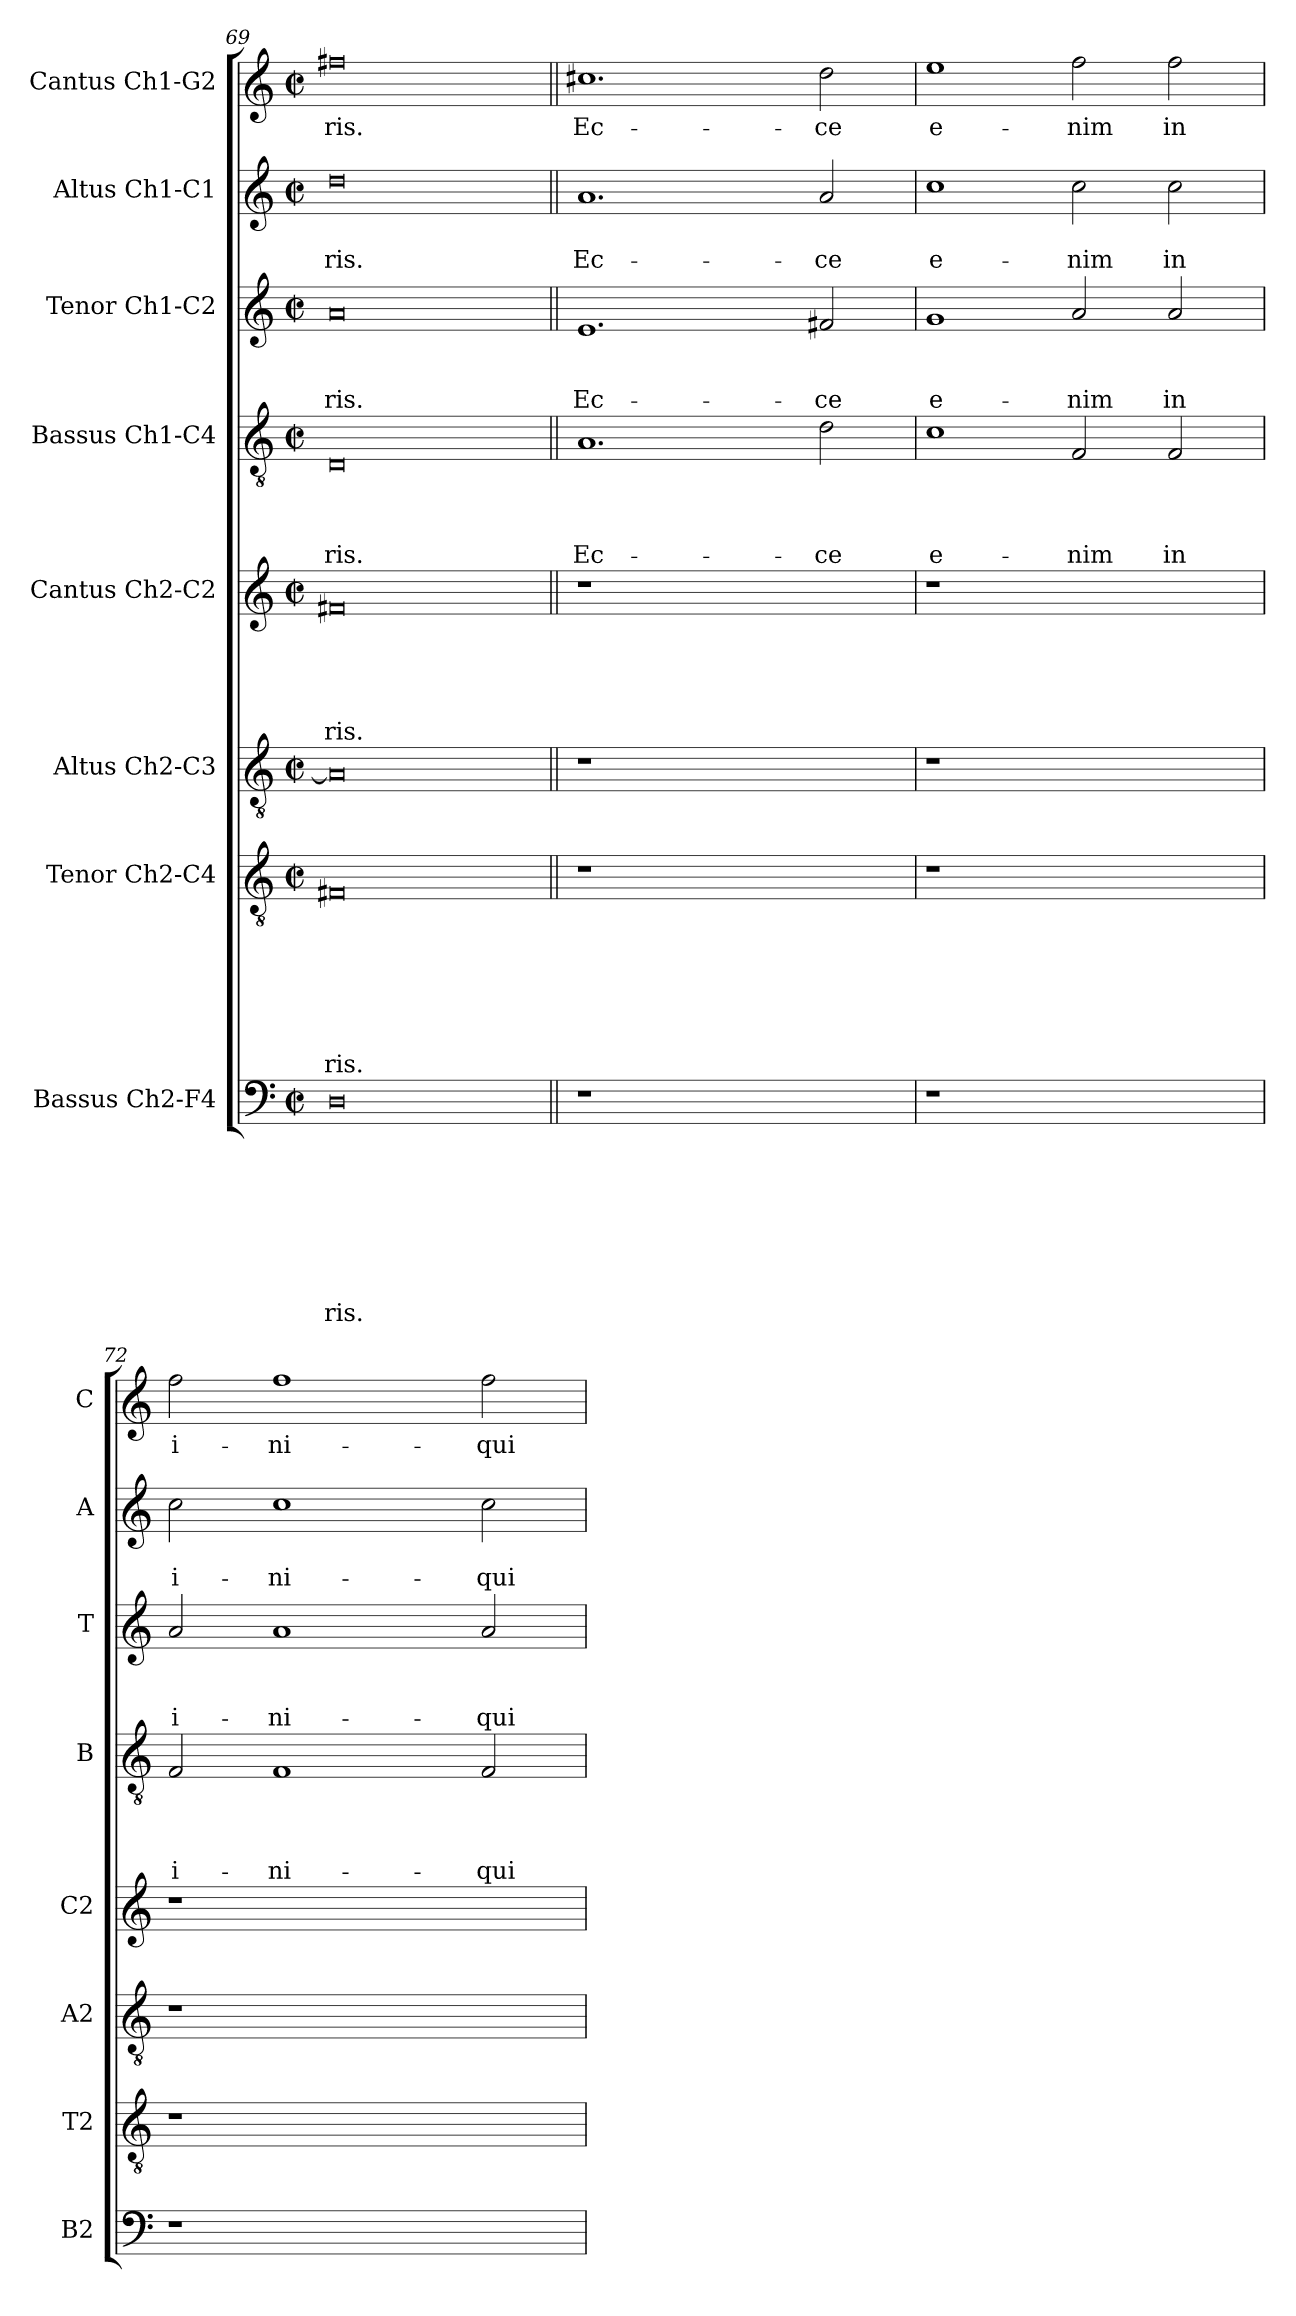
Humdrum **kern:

**kern	**text	**text	**text	**text	**text	**text	**text	**text	**kern	**text	**text	**text	**text	**text	**text	**text	**kern	**kern	**text	**text	**text	**text	**text	**kern	**text	**text	**text	**text	**kern	**text	**text	**text	**kern	**text	**text	**kern	**text
*part8	*part8	*part8	*part8	*part8	*part8	*part8	*part8	*part8	*part7	*part7	*part7	*part7	*part7	*part7	*part7	*part7	*part6	*part5	*part5	*part5	*part5	*part5	*part5	*part4	*part4	*part4	*part4	*part4	*part3	*part3	*part3	*part3	*part2	*part2	*part2	*part1	*part1
*staff8	*staff8	*staff8	*staff8	*staff8	*staff8	*staff8	*staff8	*staff8	*staff7	*staff7	*staff7	*staff7	*staff7	*staff7	*staff7	*staff7	*staff6	*staff5	*staff5	*staff5	*staff5	*staff5	*staff5	*staff4	*staff4	*staff4	*staff4	*staff4	*staff3	*staff3	*staff3	*staff3	*staff2	*staff2	*staff2	*staff1	*staff1
*I"Bassus Ch2-F4	*	*	*	*	*	*	*	*	*I"Tenor Ch2-C4	*	*	*	*	*	*	*	*I"Altus Ch2-C3	*I"Cantus Ch2-C2	*	*	*	*	*	*I"Bassus Ch1-C4	*	*	*	*	*I"Tenor Ch1-C2	*	*	*	*I"Altus Ch1-C1	*	*	*I"Cantus Ch1-G2	*
*I'B2	*	*	*	*	*	*	*	*	*I'T2	*	*	*	*	*	*	*	*I'A2	*I'C2	*	*	*	*	*	*I'B	*	*	*	*	*I'T	*	*	*	*I'A	*	*	*I'C	*
*clefF4	*	*	*	*	*	*	*	*	*clefGv2	*	*	*	*	*	*	*	*clefGv2	*clefG2	*	*	*	*	*	*clefGv2	*	*	*	*	*clefG2	*	*	*	*clefG2	*	*	*clefG2	*
*k[]	*	*	*	*	*	*	*	*	*k[]	*	*	*	*	*	*	*	*k[]	*k[]	*	*	*	*	*	*k[]	*	*	*	*	*k[]	*	*	*	*k[]	*	*	*k[]	*
*C:	*	*	*	*	*	*	*	*	*C:	*	*	*	*	*	*	*	*C:	*C:	*	*	*	*	*	*C:	*	*	*	*	*C:	*	*	*	*C:	*	*	*C:	*
*M2/2	*	*	*	*	*	*	*	*	*M2/2	*	*	*	*	*	*	*	*M2/2	*M2/2	*	*	*	*	*	*M2/2	*	*	*	*	*M2/2	*	*	*	*M2/2	*	*	*M2/2	*
*met(c|)	*	*	*	*	*	*	*	*	*met(c|)	*	*	*	*	*	*	*	*met(c|)	*met(c|)	*	*	*	*	*	*met(c|)	*	*	*	*	*met(c|)	*	*	*	*met(c|)	*	*	*met(c|)	*
=69	=69	=69	=69	=69	=69	=69	=69	=69	=69	=69	=69	=69	=69	=69	=69	=69	=69	=69	=69	=69	=69	=69	=69	=69	=69	=69	=69	=69	=69	=69	=69	=69	=69	=69	=69	=69	=69
!	!	!	!	!	!	!	!	!LO:LY:b	!	!	!	!	!	!	!	!LO:LY:b	!	!	!	!	!	!	!LO:LY:b	!	!	!	!	!LO:LY:b	!	!	!	!LO:LY:b	!	!	!LO:LY:b	!	!LO:LY:b
0D	.	.	.	.	.	.	.	-ris.	0F#X	.	.	.	.	.	.	-ris.	0A]	0f#X	.	.	.	.	-ris.	0D	.	.	.	-ris.	0a	.	.	-ris.	0dd	.	-ris.	0ff#X	-ris.
=70||	=70||	=70||	=70||	=70||	=70||	=70||	=70||	=70||	=70||	=70||	=70||	=70||	=70||	=70||	=70||	=70||	=70||	=70||	=70||	=70||	=70||	=70||	=70||	=70||	=70||	=70||	=70||	=70||	=70||	=70||	=70||	=70||	=70||	=70||	=70||	=70||	=70||
!	!	!	!	!	!	!	!	!	!	!	!	!	!	!	!	!	!	!	!	!	!	!	!	!	!	!	!	!LO:LY:b	!	!	!	!LO:LY:b	!	!	!LO:LY:b	!	!LO:LY:b
1r	.	.	.	.	.	.	.	.	1r	.	.	.	.	.	.	.	1r	1r	.	.	.	.	.	1.A	.	.	.	Ec-	1.e	.	.	Ec-	1.a	.	Ec-	1.cc#X	Ec-
1ryy	.	.	.	.	.	.	.	.	1ryy	.	.	.	.	.	.	.	1ryy	1ryy	.	.	.	.	.	.	.	.	.	.	.	.	.	.	.	.	.	.	.
!	!	!	!	!	!	!	!	!	!	!	!	!	!	!	!	!	!	!	!	!	!	!	!	!	!	!	!	!LO:LY:b	!	!	!	!LO:LY:b	!	!	!LO:LY:b	!	!LO:LY:b
.	.	.	.	.	.	.	.	.	.	.	.	.	.	.	.	.	.	.	.	.	.	.	.	2d\	.	.	.	-ce	2f#X/	.	.	-ce	2a/	.	-ce	2dd\	-ce
=71	=71	=71	=71	=71	=71	=71	=71	=71	=71	=71	=71	=71	=71	=71	=71	=71	=71	=71	=71	=71	=71	=71	=71	=71	=71	=71	=71	=71	=71	=71	=71	=71	=71	=71	=71	=71	=71
!	!	!	!	!	!	!	!	!	!	!	!	!	!	!	!	!	!	!	!	!	!	!	!	!	!	!	!	!LO:LY:b	!	!	!	!LO:LY:b	!	!	!LO:LY:b	!	!LO:LY:b
1r	.	.	.	.	.	.	.	.	1r	.	.	.	.	.	.	.	1r	1r	.	.	.	.	.	1c	.	.	.	e-	1g	.	.	e-	1cc	.	e-	1ee	e-
!	!	!	!	!	!	!	!	!	!	!	!	!	!	!	!	!	!	!	!	!	!	!	!	!	!	!	!	!LO:LY:b	!	!	!	!LO:LY:b	!	!	!LO:LY:b	!	!LO:LY:b
1ryy	.	.	.	.	.	.	.	.	1ryy	.	.	.	.	.	.	.	1ryy	1ryy	.	.	.	.	.	2F/	.	.	.	-nim	2a/	.	.	-nim	2cc\	.	-nim	2ff\	-nim
!	!	!	!	!	!	!	!	!	!	!	!	!	!	!	!	!	!	!	!	!	!	!	!	!	!	!	!	!LO:LY:b	!	!	!	!LO:LY:b	!	!	!LO:LY:b	!	!LO:LY:b
.	.	.	.	.	.	.	.	.	.	.	.	.	.	.	.	.	.	.	.	.	.	.	.	2F/	.	.	.	in	2a/	.	.	in	2cc\	.	in	2ff\	in
=72	=72	=72	=72	=72	=72	=72	=72	=72	=72	=72	=72	=72	=72	=72	=72	=72	=72	=72	=72	=72	=72	=72	=72	=72	=72	=72	=72	=72	=72	=72	=72	=72	=72	=72	=72	=72	=72
!	!	!	!	!	!	!	!	!	!	!	!	!	!	!	!	!	!	!	!	!	!	!	!	!	!	!	!	!LO:LY:b	!	!	!	!LO:LY:b	!	!	!LO:LY:b	!	!LO:LY:b
1r	.	.	.	.	.	.	.	.	1r	.	.	.	.	.	.	.	1r	1r	.	.	.	.	.	2F/	.	.	.	i-	2a/	.	.	i-	2cc\	.	i-	2ff\	i-
!	!	!	!	!	!	!	!	!	!	!	!	!	!	!	!	!	!	!	!	!	!	!	!	!	!	!	!	!LO:LY:b	!	!	!	!LO:LY:b	!	!	!LO:LY:b	!	!LO:LY:b
.	.	.	.	.	.	.	.	.	.	.	.	.	.	.	.	.	.	.	.	.	.	.	.	1F	.	.	.	-ni-	1a	.	.	-ni-	1cc	.	-ni-	1ff	-ni-
1ryy	.	.	.	.	.	.	.	.	1ryy	.	.	.	.	.	.	.	1ryy	1ryy	.	.	.	.	.	.	.	.	.	.	.	.	.	.	.	.	.	.	.
!	!	!	!	!	!	!	!	!	!	!	!	!	!	!	!	!	!	!	!	!	!	!	!	!	!	!	!	!LO:LY:b	!	!	!	!LO:LY:b	!	!	!LO:LY:b	!	!LO:LY:b
.	.	.	.	.	.	.	.	.	.	.	.	.	.	.	.	.	.	.	.	.	.	.	.	2F/	.	.	.	-qui-	2a/	.	.	-qui-	2cc\	.	-qui-	2ff\	-qui-
=	=	=	=	=	=	=	=	=	=	=	=	=	=	=	=	=	=	=	=	=	=	=	=	=	=	=	=	=	=	=	=	=	=	=	=	=	=
*-	*-	*-	*-	*-	*-	*-	*-	*-	*-	*-	*-	*-	*-	*-	*-	*-	*-	*-	*-	*-	*-	*-	*-	*-	*-	*-	*-	*-	*-	*-	*-	*-	*-	*-	*-	*-	*-
